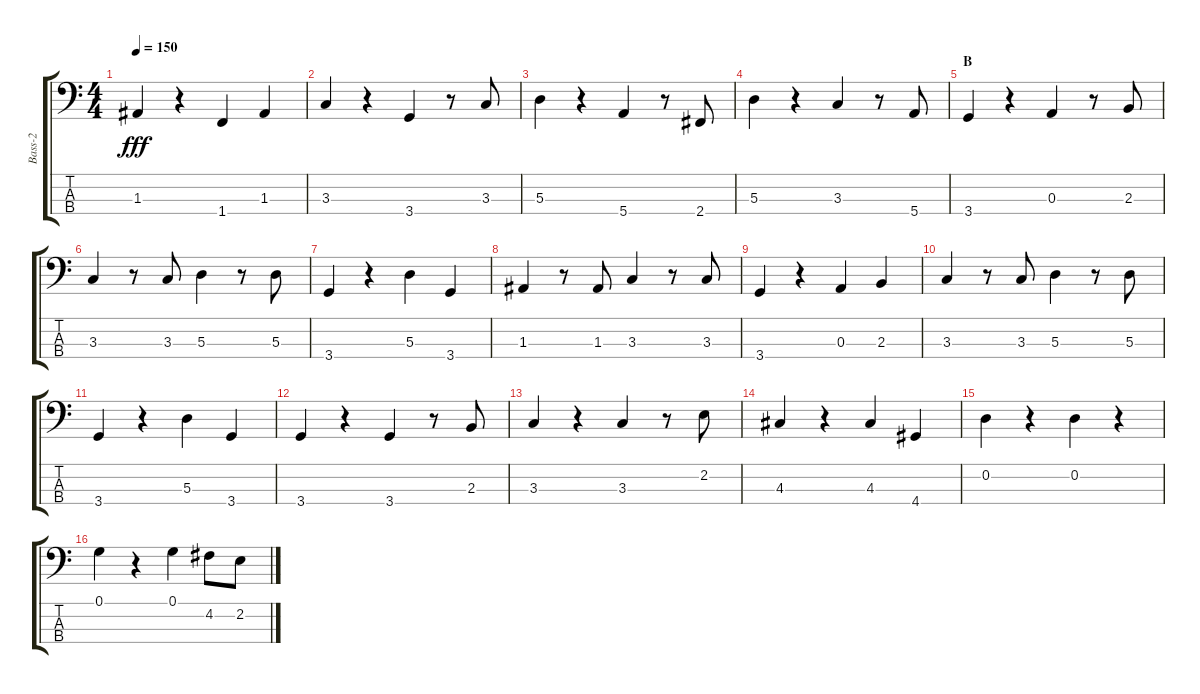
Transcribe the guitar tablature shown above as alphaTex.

\track ("Bass-2" "Bass-2") {instrument acousticbass}
\staff {score tabs}
\tuning (G2 D2 A1 E1) {hide}
\ts (4 4)
\tempo 150
\clef f4
\ks c
1.3.4{dy fff} r.4 1.4.4 1.3.4 |
3.3.4 r.4 3.4.4 r.8 3.3.8 |
5.3.4 r.4 5.4.4 r.8 2.4.8 |
5.3.4 r.4 3.3.4 r.8 5.4.8 |
\section ("" "B")
3.4.4 r.4 0.3.4 r.8 2.3.8 |
3.3.4 r.8 3.3.8 5.3.4 r.8 5.3.8 |
3.4.4 r.4 5.3.4 3.4.4 |
1.3.4 r.8 1.3.8 3.3.4 r.8 3.3.8 |
3.4.4 r.4 0.3.4 2.3.4 |
3.3.4 r.8 3.3.8 5.3.4 r.8 5.3.8 |
3.4.4 r.4 5.3.4 3.4.4 |
3.4.4 r.4 3.4.4 r.8 2.3.8 |
3.3.4 r.4 3.3.4 r.8 2.2.8 |
4.3.4 r.4 4.3.4 4.4.4 |
0.2.4 r.4 0.2.4 r.4 |
0.1.4 r.4 0.1.4 4.2.8 2.2.8
